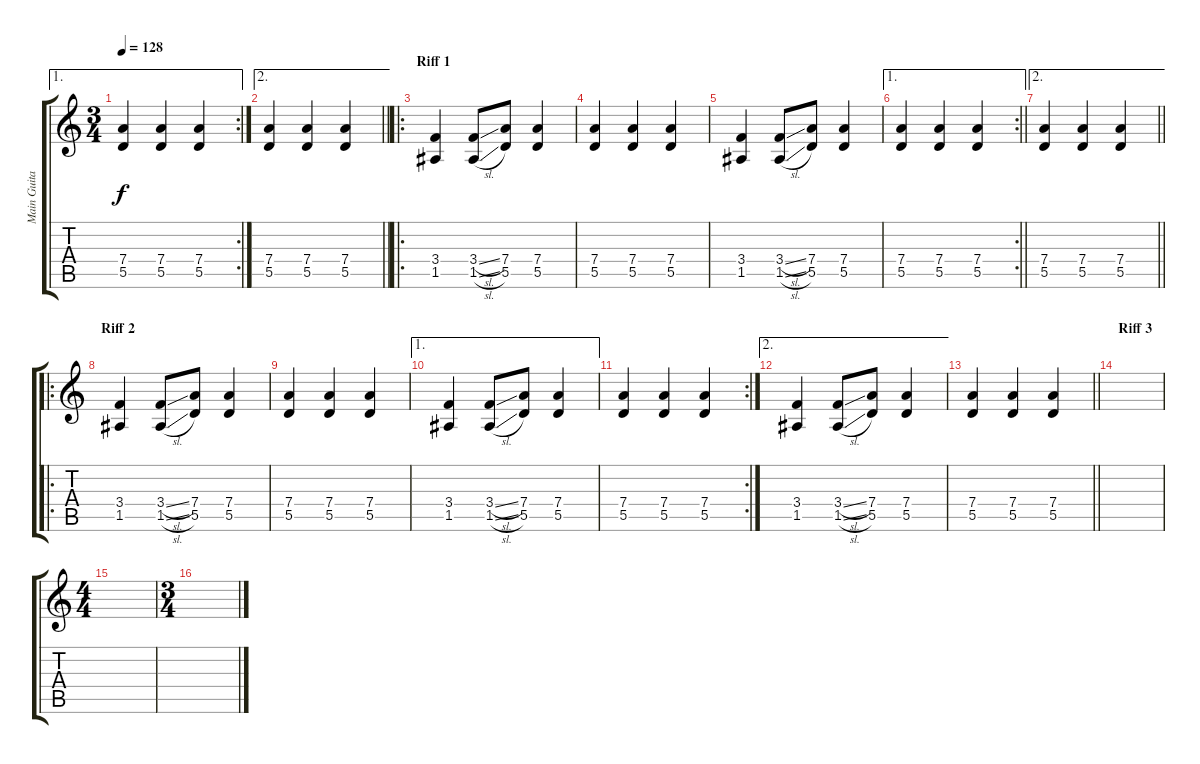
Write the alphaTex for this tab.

\track ("Main Guitar" "Main Guita") {instrument electricguitarjazz}
\staff {score tabs}
\tuning (E4 B3 G3 D3 A2 E2) {hide}
\ae 1
\rc 2
\ts (3 4)
\tempo 128
\clef g2
\ks c
(7.4 5.5).4{dy f} (7.4 5.5).4 (7.4 5.5).4 |
\ae 2
\barLineRight lightlight
(7.4 5.5).4 (7.4 5.5).4 (7.4 5.5).4 |
\ro
\section ("" "Riff 1")
(3.4 1.5).4 (3.4{sl} 1.5{sl}).8 (7.4 5.5).8 (7.4 5.5).4 |
(7.4 5.5).4 (7.4 5.5).4 (7.4 5.5).4 |
(3.4 1.5).4 (3.4{sl} 1.5{sl}).8 (7.4 5.5).8 (7.4 5.5).4 |
\ae 1
\rc 2
\barLineRight lightlight
(7.4 5.5).4 (7.4 5.5).4 (7.4 5.5).4 |
\ae 2
\barLineRight lightlight
(7.4 5.5).4 (7.4 5.5).4 (7.4 5.5).4 |
\ro
\section ("" "Riff 2")
(3.4 1.5).4 (3.4{sl} 1.5{sl}).8 (7.4 5.5).8 (7.4 5.5).4 |
(7.4 5.5).4 (7.4 5.5).4 (7.4 5.5).4 |
\ae 1
(3.4 1.5).4 (3.4{sl} 1.5{sl}).8 (7.4 5.5).8 (7.4 5.5).4 |
\rc 2
(7.4 5.5).4 (7.4 5.5).4 (7.4 5.5).4 |
\ae 2
(3.4 1.5).4 (3.4{sl} 1.5{sl}).8 (7.4 5.5).8 (7.4 5.5).4 |
\barLineRight lightlight
(7.4 5.5).4 (7.4 5.5).4 (7.4 5.5).4 |
\section ("" "Riff 3")
|
\ts (4 4)
|
\ts (3 4)
